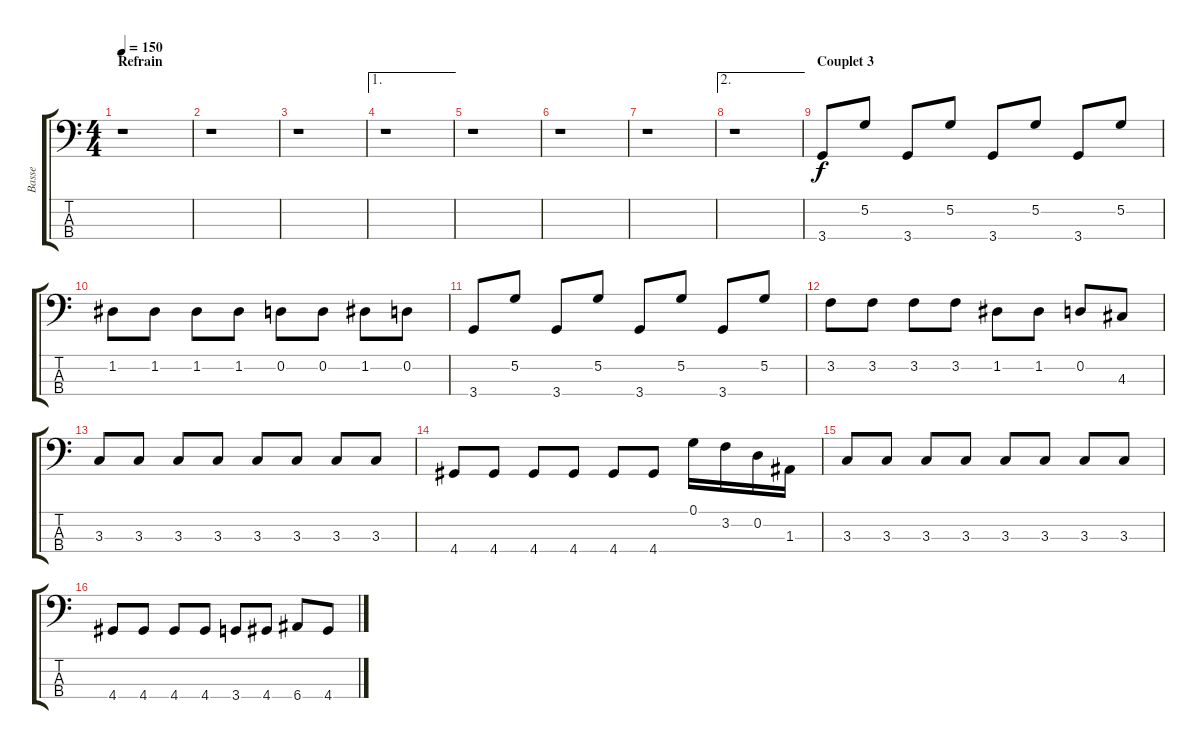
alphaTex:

\track ("Basse" "Basse") {instrument electricbassfinger}
\staff {score tabs}
\tuning (G2 D2 A1 E1) {hide}
\ts (4 4)
\section ("" "Refrain")
\tempo 150
\clef f4
\ks c
r.1{dy f} |
r.1 |
r.1 |
\ae 1
r.1 |
r.1 |
r.1 |
r.1 |
\ae 2
r.1 |
\section ("" "Couplet 3")
3.4.8 5.2.8 3.4.8 5.2.8 3.4.8 5.2.8 3.4.8 5.2.8 |
1.2.8 1.2.8 1.2.8 1.2.8 0.2.8 0.2.8 1.2.8 0.2.8 |
3.4.8 5.2.8 3.4.8 5.2.8 3.4.8 5.2.8 3.4.8 5.2.8 |
3.2.8 3.2.8 3.2.8 3.2.8 1.2.8 1.2.8 0.2.8 4.3.8 |
3.3.8 3.3.8 3.3.8 3.3.8 3.3.8 3.3.8 3.3.8 3.3.8 |
4.4.8 4.4.8 4.4.8 4.4.8 4.4.8 4.4.8 0.1.16 3.2.16 0.2.16 1.3.16 |
3.3.8 3.3.8 3.3.8 3.3.8 3.3.8 3.3.8 3.3.8 3.3.8 |
4.4.8 4.4.8 4.4.8 4.4.8 3.4.8 4.4.8 6.4.8 4.4.8
